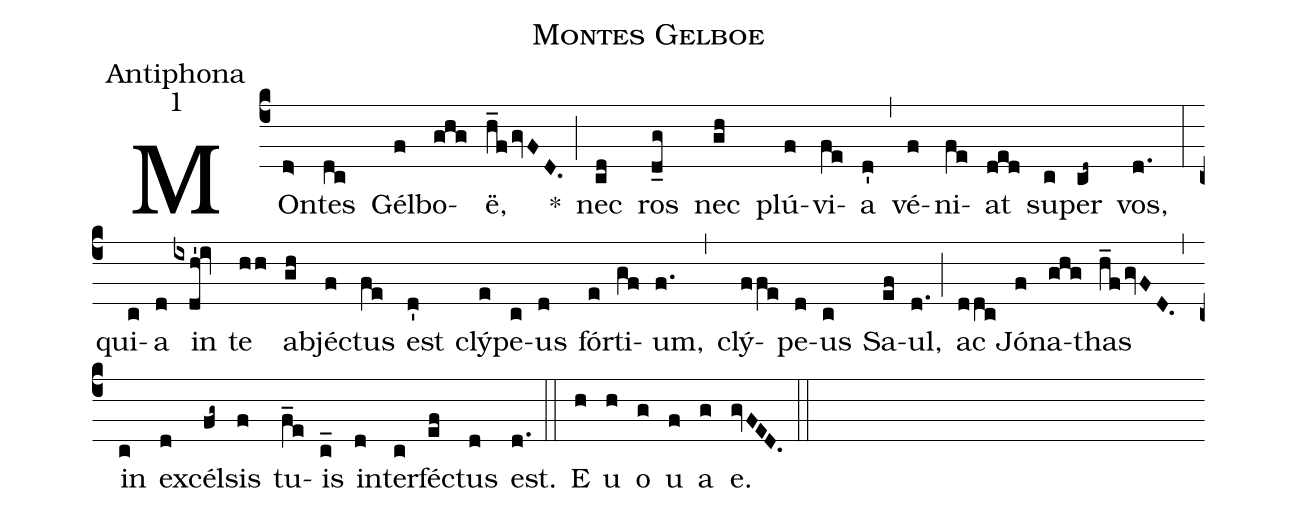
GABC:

name:Montes Gelboe;
office-part:Antiphona;
mode:1;
%%
(c4) MOn(d>)tes(dc) Gél(f)bo(ghg)ë,(h_f/gvFD.) *(;) nec(cd) ros(d_g) nec(gh) plú(f)vi(fe)a(d') (,) vé(f)ni(fe)at(ded) su(c)per(cd~) vos,(d.) (:) qui(c)a(d) in(ixdh'!iv) te(hh) ab(gh)jé(f)ctus(fe) est(d') clý(e)pe(c)us(d) fór(e)ti(gf)um,(f.) (,) clý(ffe)pe(d)us(c) Sa(ef)ul,(d.) (;) ac(ddc) Jó(f)na(ghg)thas(h_f/gvFD.) (,) in(c) ex(d)cél(fg~)sis(f) tu(f_e)is(c_) in(d)ter(c)fé(ef)ctus(d) est.(d.) (::) E(h) u(h) o(g) u(f) a(g) e.(gvFED.) (::)
